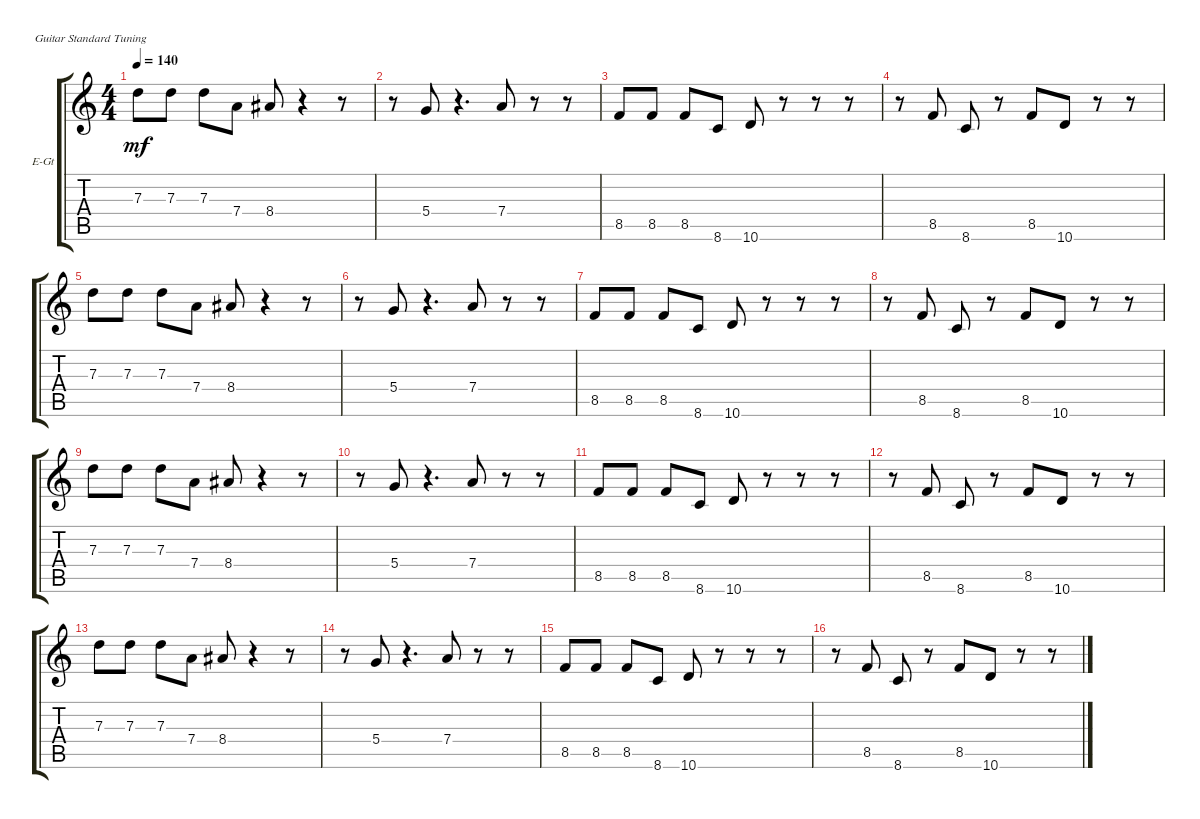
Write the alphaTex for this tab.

\defaultSystemsLayout 4
\bracketExtendMode groupsimilarinstruments
\firstSystemTrackNameOrientation horizontal
\otherSystemsTrackNameOrientation horizontal
\track ("Electric Guitar" "E-Gt") {instrument overdrivenguitar}
\staff {score tabs}
\tuning (E4 B3 G3 D3 A2 E2)
\ts (4 4)
\tempo 140
\clef g2
\scale
0.487395
\ks c
7.3.8{dy mf instrument overdrivenguitar} 7.3.8 7.3.8 7.4.8 8.4.8 r.4 r.8 |
\scale
0.256303 r.8 5.4.8 r.4{d} 7.4.8 r.8 r.8 |
\scale
0.256303 8.5.8 8.5.8 8.5.8 8.6.8 10.6.8 r.8 r.8 r.8 |
\scale
0.333333 r.8 8.5.8 8.6.8 r.8 8.5.8 10.6.8 r.8 r.8 |
\scale
0.333333 7.3.8 7.3.8 7.3.8 7.4.8 8.4.8 r.4 r.8 |
\scale
0.333333 r.8 5.4.8 r.4{d} 7.4.8 r.8 r.8 |
\scale
0.333333 8.5.8 8.5.8 8.5.8 8.6.8 10.6.8 r.8 r.8 r.8 |
\scale
0.333333 r.8 8.5.8 8.6.8 r.8 8.5.8 10.6.8 r.8 r.8 |
\scale
0.333333 7.3.8 7.3.8 7.3.8 7.4.8 8.4.8 r.4 r.8 |
\scale
0.333333 r.8 5.4.8 r.4{d} 7.4.8 r.8 r.8 |
\scale
0.333333 8.5.8 8.5.8 8.5.8 8.6.8 10.6.8 r.8 r.8 r.8 |
\scale
0.333333 r.8 8.5.8 8.6.8 r.8 8.5.8 10.6.8 r.8 r.8 |
\scale
0.333333 7.3.8 7.3.8 7.3.8 7.4.8 8.4.8 r.4 r.8 |
\scale
0.333333 r.8 5.4.8 r.4{d} 7.4.8 r.8 r.8 |
\scale
0.333333 8.5.8 8.5.8 8.5.8 8.6.8 10.6.8 r.8 r.8 r.8 |
\scale
0.333333 r.8 8.5.8 8.6.8 r.8 8.5.8 10.6.8 r.8 r.8
